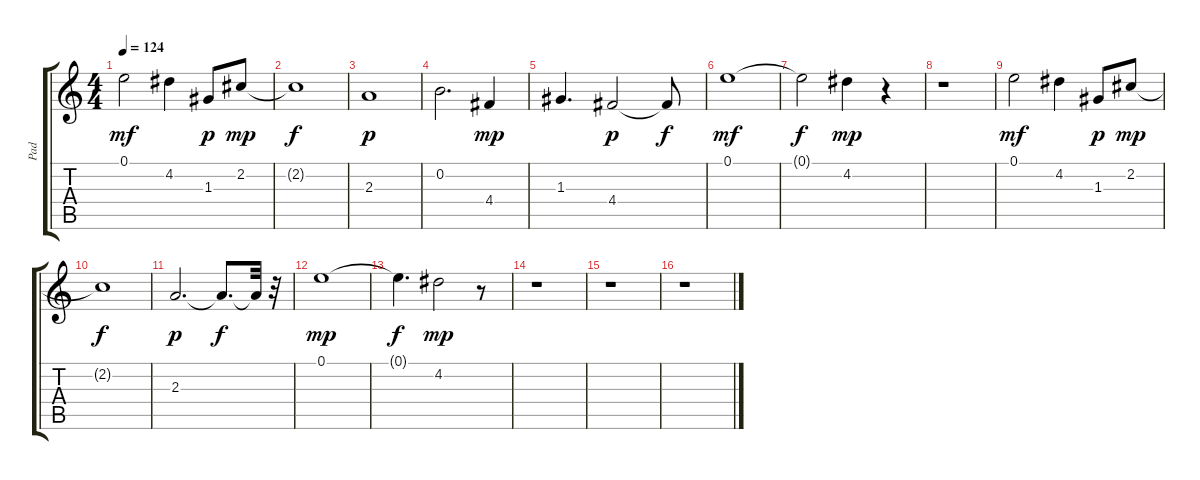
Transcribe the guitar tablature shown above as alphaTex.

\track ("Pad" "Pad") {instrument contrabass}
\staff {score tabs}
\tuning (E4 B3 G3 D3 A2 E2) {hide}
\ts (4 4)
\tempo 124
\clef g2
\ks c
0.1.2{dy mf} 4.2.4 1.3.8{dy p} 2.2.8{dy mp} |
2.2{t}.1{dy f} |
2.3.1{dy p} |
0.2.2{d} 4.4.4{dy mp} |
1.3.4{d} 4.4.2{dy p} 4.4{t}.8{dy f} |
0.1.1{dy mf} |
0.1{t}.2{dy f} 4.2.4{dy mp} r.4 |
r.1 |
0.1.2{dy mf} 4.2.4 1.3.8{dy p} 2.2.8{dy mp} |
2.2{t}.1{dy f} |
2.3.2{d dy p} 2.3{t}.8{d dy f} 2.3{t}.32 r.32 |
0.1.1{dy mp} |
0.1{t}.4{d dy f} 4.2.2{dy mp} r.8 |
r.1 |
r.1 |
r.1
